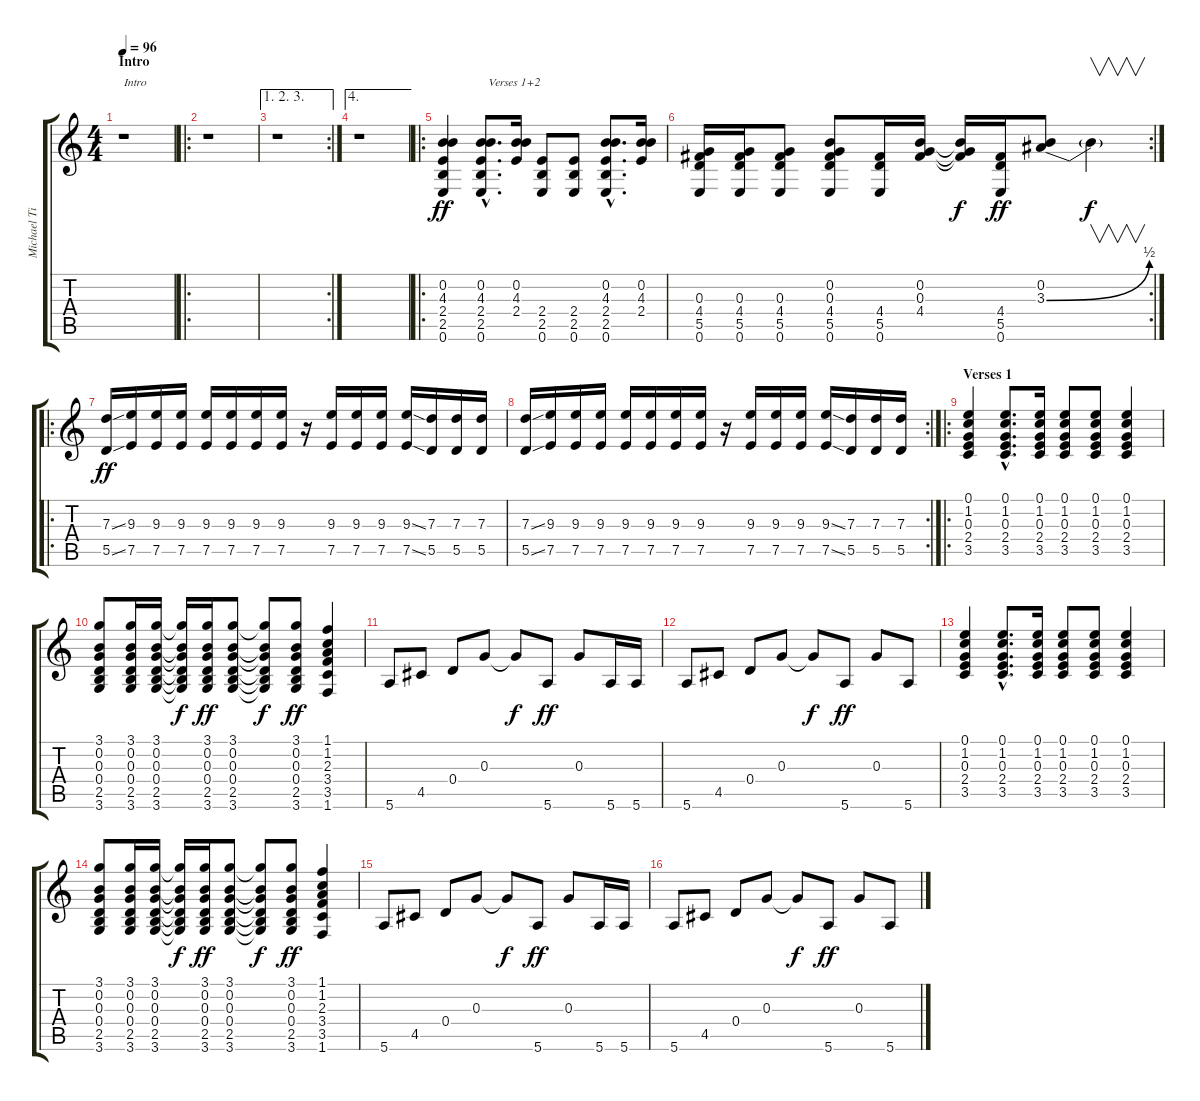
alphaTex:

\track ("Michael Tighe" "Michael Ti") {instrument overdrivenguitar}
\staff {score tabs}
\tuning (E4 B3 G3 D3 A2 E2) {hide}
\ts (4 4)
\section ("" "Intro")
\tempo 96
\clef g2
\ks c
r.1{txt "Intro" dy ff instrument overdrivenguitar} |
\ro
r.1 |
\ae (1 2 3)
\rc 2
r.1 |
\ae 4
r.1 |
\ro
(0.2 4.3 2.4 2.5 0.6).4{txt "               Verses 1+2"} (0.2{hac} 4.3{hac} 2.4{hac} 2.5{hac} 0.6{hac}).8{d} (0.2 4.3 2.4).16 (2.4 2.5 0.6).8 (2.4 2.5 0.6).8 (0.2{hac} 4.3{hac} 2.4{hac} 2.5{hac} 0.6{hac}).8{d} (0.2 4.3 2.4).16 |
\rc 2
(0.3 4.4 5.5 0.6).16 (0.3 4.4 5.5 0.6).16 (0.3 4.4 5.5 0.6).8 (0.2 0.3 4.4 5.5 0.6).8 (4.4 5.5 0.6).16 (0.2 0.3 4.4).16 (0.2{t} 0.3{t} 4.4{t}).16{dy f} (4.4 5.5 0.6).16{dy ff} (0.2 3.3{be (bend 0 0 60 2)}).8 3.3{t}.4{v dy f} |
\ro
(7.3{ss} 5.5{ss}).16{dy ff} (9.3 7.5).16 (9.3 7.5).16 (9.3 7.5).16 (9.3 7.5).16 (9.3 7.5).16 (9.3 7.5).16 (9.3 7.5).16 r.16 (9.3 7.5).16 (9.3 7.5).16 (9.3 7.5).16 (9.3{ss} 7.5{ss}).16 (7.3 5.5).16 (7.3 5.5).16 (7.3 5.5).16 |
\rc 2
(7.3{ss} 5.5{ss}).16 (9.3 7.5).16 (9.3 7.5).16 (9.3 7.5).16 (9.3 7.5).16 (9.3 7.5).16 (9.3 7.5).16 (9.3 7.5).16 r.16 (9.3 7.5).16 (9.3 7.5).16 (9.3 7.5).16 (9.3{ss} 7.5{ss}).16 (7.3 5.5).16 (7.3 5.5).16 (7.3 5.5).16 |
\ro
\section ("" "Verses 1")
(0.1 1.2 0.3 2.4 3.5).4 (0.1{hac} 1.2{hac} 0.3{hac} 2.4{hac} 3.5{hac}).8{d} (0.1 1.2 0.3 2.4 3.5).16 (0.1 1.2 0.3 2.4 3.5).8 (0.1 1.2 0.3 2.4 3.5).8 (0.1 1.2 0.3 2.4 3.5).4 |
(3.1 0.2 0.3 0.4 2.5 3.6).8 (3.1 0.2 0.3 0.4 2.5 3.6).16 (3.1 0.2 0.3 0.4 2.5 3.6).16 (3.1{t} 0.2{t} 0.3{t} 0.4{t} 2.5{t} 3.6{t}).16{dy f} (3.1 0.2 0.3 0.4 2.5 3.6).16{dy ff} (3.1 0.2 0.3 0.4 2.5 3.6).8 (3.1{t} 0.2{t} 0.3{t} 0.4{t} 2.5{t} 3.6{t}).8{dy f} (3.1 0.2 0.3 0.4 2.5 3.6).8{dy ff} (1.1 1.2 2.3 3.4 3.5 1.6).4 |
5.6.8 4.5.8 0.4.8 0.3.8 0.3{t}.8{dy f} 5.6.8{dy ff} 0.3.8 5.6.16 5.6.16 |
5.6.8 4.5.8 0.4.8 0.3.8 0.3{t}.8{dy f} 5.6.8{dy ff} 0.3.8 5.6.8 |
(0.1 1.2 0.3 2.4 3.5).4 (0.1{hac} 1.2{hac} 0.3{hac} 2.4{hac} 3.5{hac}).8{d} (0.1 1.2 0.3 2.4 3.5).16 (0.1 1.2 0.3 2.4 3.5).8 (0.1 1.2 0.3 2.4 3.5).8 (0.1 1.2 0.3 2.4 3.5).4 |
(3.1 0.2 0.3 0.4 2.5 3.6).8 (3.1 0.2 0.3 0.4 2.5 3.6).16 (3.1 0.2 0.3 0.4 2.5 3.6).16 (3.1{t} 0.2{t} 0.3{t} 0.4{t} 2.5{t} 3.6{t}).16{dy f} (3.1 0.2 0.3 0.4 2.5 3.6).16{dy ff} (3.1 0.2 0.3 0.4 2.5 3.6).8 (3.1{t} 0.2{t} 0.3{t} 0.4{t} 2.5{t} 3.6{t}).8{dy f} (3.1 0.2 0.3 0.4 2.5 3.6).8{dy ff} (1.1 1.2 2.3 3.4 3.5 1.6).4 |
5.6.8 4.5.8 0.4.8 0.3.8 0.3{t}.8{dy f} 5.6.8{dy ff} 0.3.8 5.6.16 5.6.16 |
5.6.8 4.5.8 0.4.8 0.3.8 0.3{t}.8{dy f} 5.6.8{dy ff} 0.3.8 5.6.8
